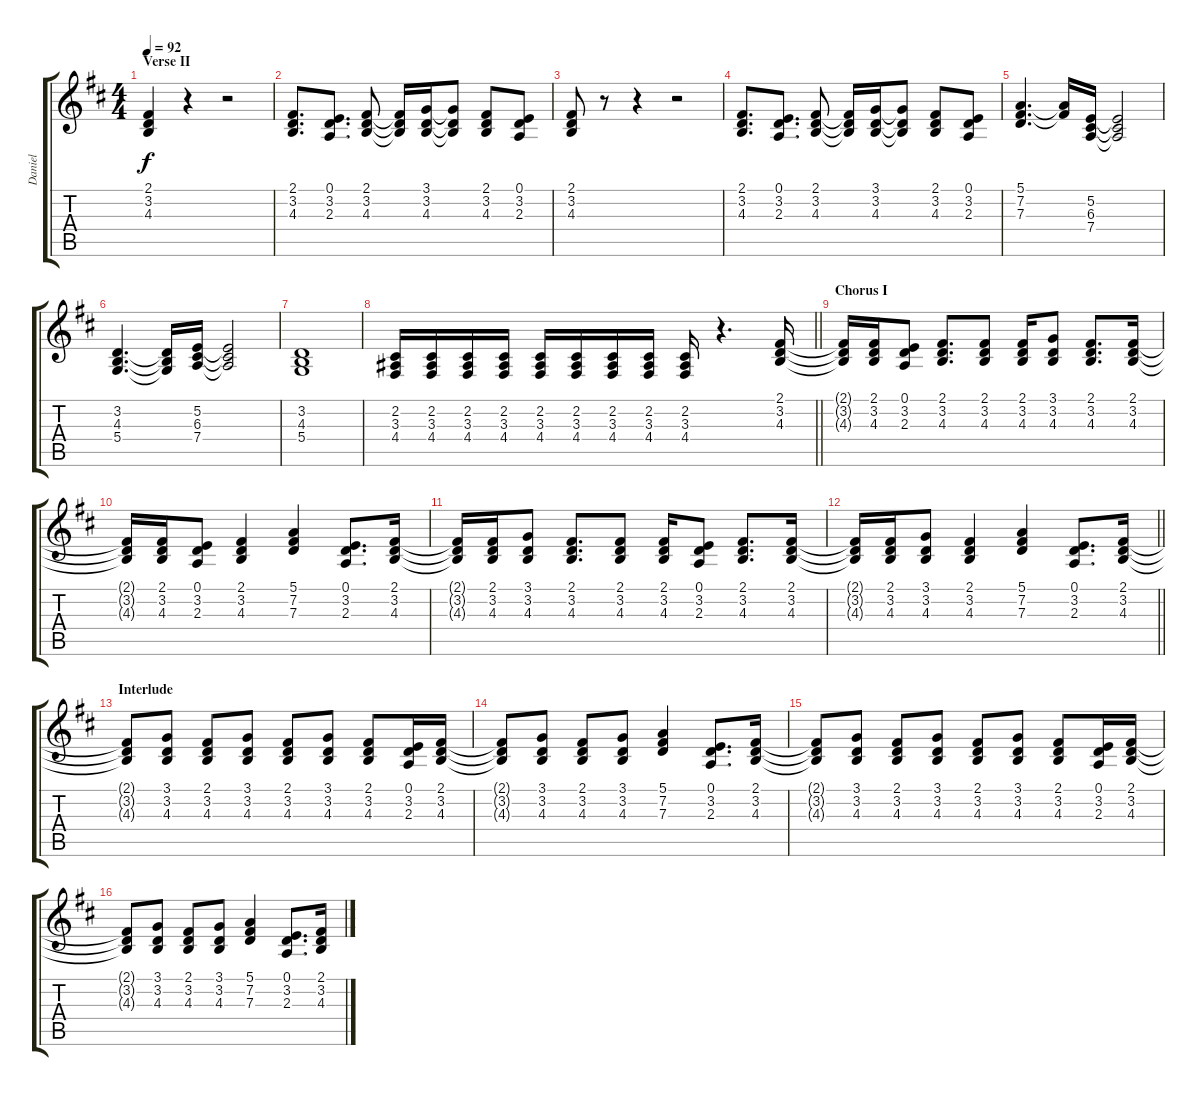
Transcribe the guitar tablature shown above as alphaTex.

\track ("Daniel" "Daniel") {instrument lead2sawtooth}
\staff {score tabs}
\tuning (E4 B3 G3 D3 A2 E2) {hide}
\ts (4 4)
\section ("" "Verse II")
\tempo 92
\clef g2
\ks bminor
(2.1{t} 3.2{t} 4.3{t}).4{dy f} r.4 r.2 |
(2.1 3.2 4.3).8{d} (0.1 3.2 2.3).8{d} (2.1 3.2 4.3).8 (2.1{t} 3.2{t} 4.3{t}).16 (3.1 3.2 4.3).16 (3.1{t} 3.2{t} 4.3{t}).8 (2.1 3.2 4.3).8 (0.1 3.2 2.3).8 |
(2.1 3.2 4.3).8 r.8 r.4 r.2 |
(2.1 3.2 4.3).8{d} (0.1 3.2 2.3).8{d} (2.1 3.2 4.3).8 (2.1{t} 3.2{t} 4.3{t}).16 (3.1 3.2 4.3).16 (3.1{t} 3.2{t} 4.3{t}).8 (2.1 3.2 4.3).8 (0.1 3.2 2.3).8 |
(5.1 7.2 7.3).4{d} (5.1{t} 7.2{t}).16 (5.2 6.3 7.4).16 (5.2{t} 6.3{t} 7.4{t}).2 |
(3.2 4.3 5.4).4{d} (3.2{t} 4.3{t} 5.4{t}).16 (5.2 6.3 7.4).16 (5.2{t} 6.3{t} 7.4{t}).2 |
(3.2 4.3 5.4).1 |
\barLineRight lightlight
(2.2 3.3 4.4).16 (2.2 3.3 4.4).16 (2.2 3.3 4.4).16 (2.2 3.3 4.4).16 (2.2 3.3 4.4).16 (2.2 3.3 4.4).16 (2.2 3.3 4.4).16 (2.2 3.3 4.4).16 (2.2 3.3 4.4).16 r.4{d} (2.1 3.2 4.3).16 |
\section ("" "Chorus I")
(2.1{t} 3.2{t} 4.3{t}).16 (2.1 3.2 4.3).16 (0.1 3.2 2.3).8 (2.1 3.2 4.3).8{d} (2.1 3.2 4.3).8 (2.1 3.2 4.3).16 (3.1 3.2 4.3).8 (2.1 3.2 4.3).8{d} (2.1 3.2 4.3).16 |
(2.1{t} 3.2{t} 4.3{t}).16 (2.1 3.2 4.3).16 (0.1 3.2 2.3).8 (2.1 3.2 4.3).4 (5.1 7.2 7.3).4 (0.1 3.2 2.3).8{d} (2.1 3.2 4.3).16 |
(2.1{t} 3.2{t} 4.3{t}).16 (2.1 3.2 4.3).16 (3.1 3.2 4.3).8 (2.1 3.2 4.3).8{d} (2.1 3.2 4.3).8 (2.1 3.2 4.3).16 (0.1 3.2 2.3).8 (2.1 3.2 4.3).8{d} (2.1 3.2 4.3).16 |
\barLineRight lightlight
(2.1{t} 3.2{t} 4.3{t}).16 (2.1 3.2 4.3).16 (3.1 3.2 4.3).8 (2.1 3.2 4.3).4 (5.1 7.2 7.3).4 (0.1 3.2 2.3).8{d} (2.1 3.2 4.3).16 |
\section ("" "Interlude")
(2.1{t} 3.2{t} 4.3{t}).8 (3.1 3.2 4.3).8 (2.1 3.2 4.3).8 (3.1 3.2 4.3).8 (2.1 3.2 4.3).8 (3.1 3.2 4.3).8 (2.1 3.2 4.3).8 (0.1 3.2 2.3).16 (2.1 3.2 4.3).16 |
(2.1{t} 3.2{t} 4.3{t}).8 (3.1 3.2 4.3).8 (2.1 3.2 4.3).8 (3.1 3.2 4.3).8 (5.1 7.2 7.3).4 (0.1 3.2 2.3).8{d} (2.1 3.2 4.3).16 |
(2.1{t} 3.2{t} 4.3{t}).8 (3.1 3.2 4.3).8 (2.1 3.2 4.3).8 (3.1 3.2 4.3).8 (2.1 3.2 4.3).8 (3.1 3.2 4.3).8 (2.1 3.2 4.3).8 (0.1 3.2 2.3).16 (2.1 3.2 4.3).16 |
(2.1{t} 3.2{t} 4.3{t}).8 (3.1 3.2 4.3).8 (2.1 3.2 4.3).8 (3.1 3.2 4.3).8 (5.1 7.2 7.3).4 (0.1 3.2 2.3).8{d} (2.1 3.2 4.3).16
